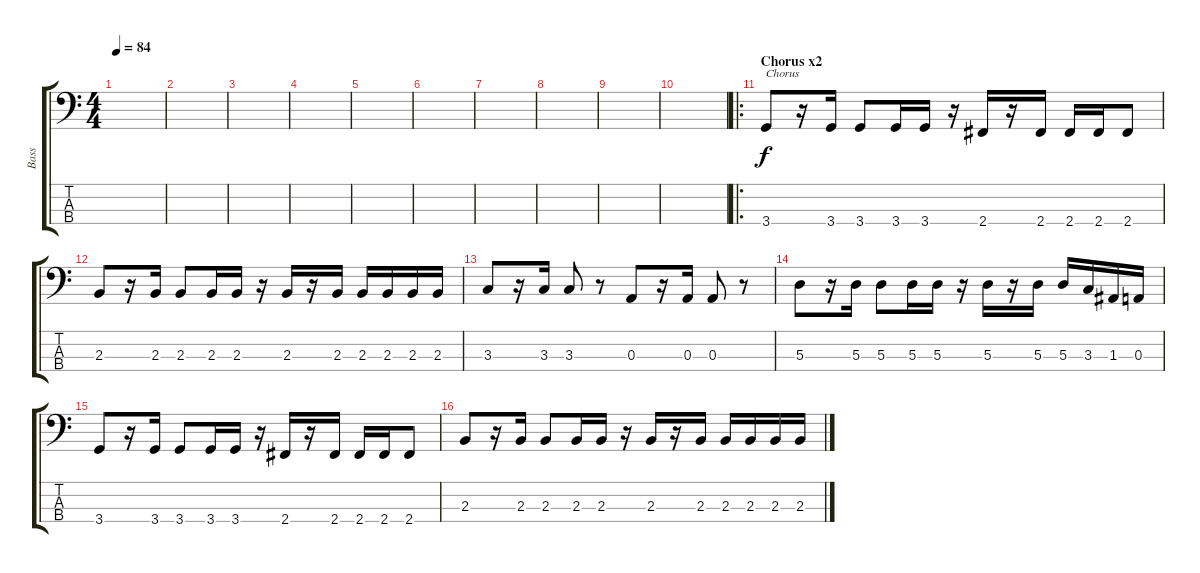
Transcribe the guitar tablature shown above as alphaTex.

\track ("Bass" "Bass") {instrument electricbassfinger}
\staff {score tabs}
\tuning (G2 D2 A1 E1) {hide}
\ts (4 4)
\tempo 84
\clef f4
\ks c
|
|
|
|
|
|
|
|
|
|
\ro
\section ("" "Chorus x2")
3.4.8{txt "Chorus"} r.16 3.4.16 3.4.8 3.4.16 3.4.16 r.16 2.4.16 r.16 2.4.16 2.4.16 2.4.16 2.4.8 |
2.3.8 r.16 2.3.16 2.3.8 2.3.16 2.3.16 r.16 2.3.16 r.16 2.3.16 2.3.16 2.3.16 2.3.16 2.3.16 |
3.3.8 r.16 3.3.16 3.3.8 r.8 0.3.8 r.16 0.3.16 0.3.8 r.8 |
5.3.8 r.16 5.3.16 5.3.8 5.3.16 5.3.16 r.16 5.3.16 r.16 5.3.16 5.3.16 3.3.16 1.3.16 0.3.16 |
3.4.8 r.16 3.4.16 3.4.8 3.4.16 3.4.16 r.16 2.4.16 r.16 2.4.16 2.4.16 2.4.16 2.4.8 |
2.3.8 r.16 2.3.16 2.3.8 2.3.16 2.3.16 r.16 2.3.16 r.16 2.3.16 2.3.16 2.3.16 2.3.16 2.3.16
